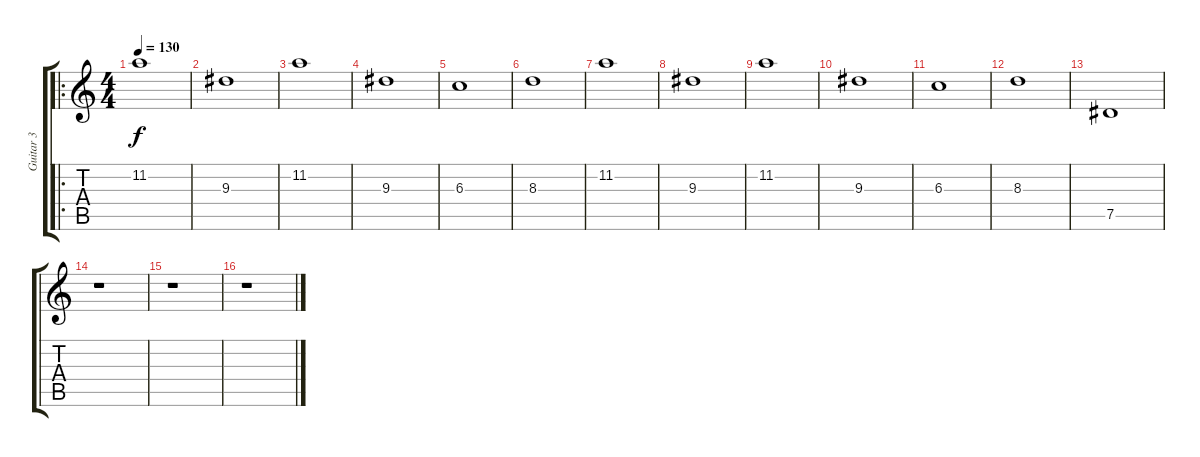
\track ("Guitar 3" "Guitar 3") {instrument acousticguitarnylon}
\staff {score tabs}
\tuning (Eb4 Bb3 Gb3 Db3 Ab2 Eb2) {hide}
\ro
\ts (4 4)
\tempo 130
\clef g2
\ks c
11.2.1{dy f instrument acousticguitarnylon} |
9.3.1 |
11.2.1 |
9.3.1 |
6.3.1 |
8.3.1 |
11.2.1 |
9.3.1 |
11.2.1 |
9.3.1 |
6.3.1 |
8.3.1 |
7.5.1 |
r.1 |
r.1 |
r.1
